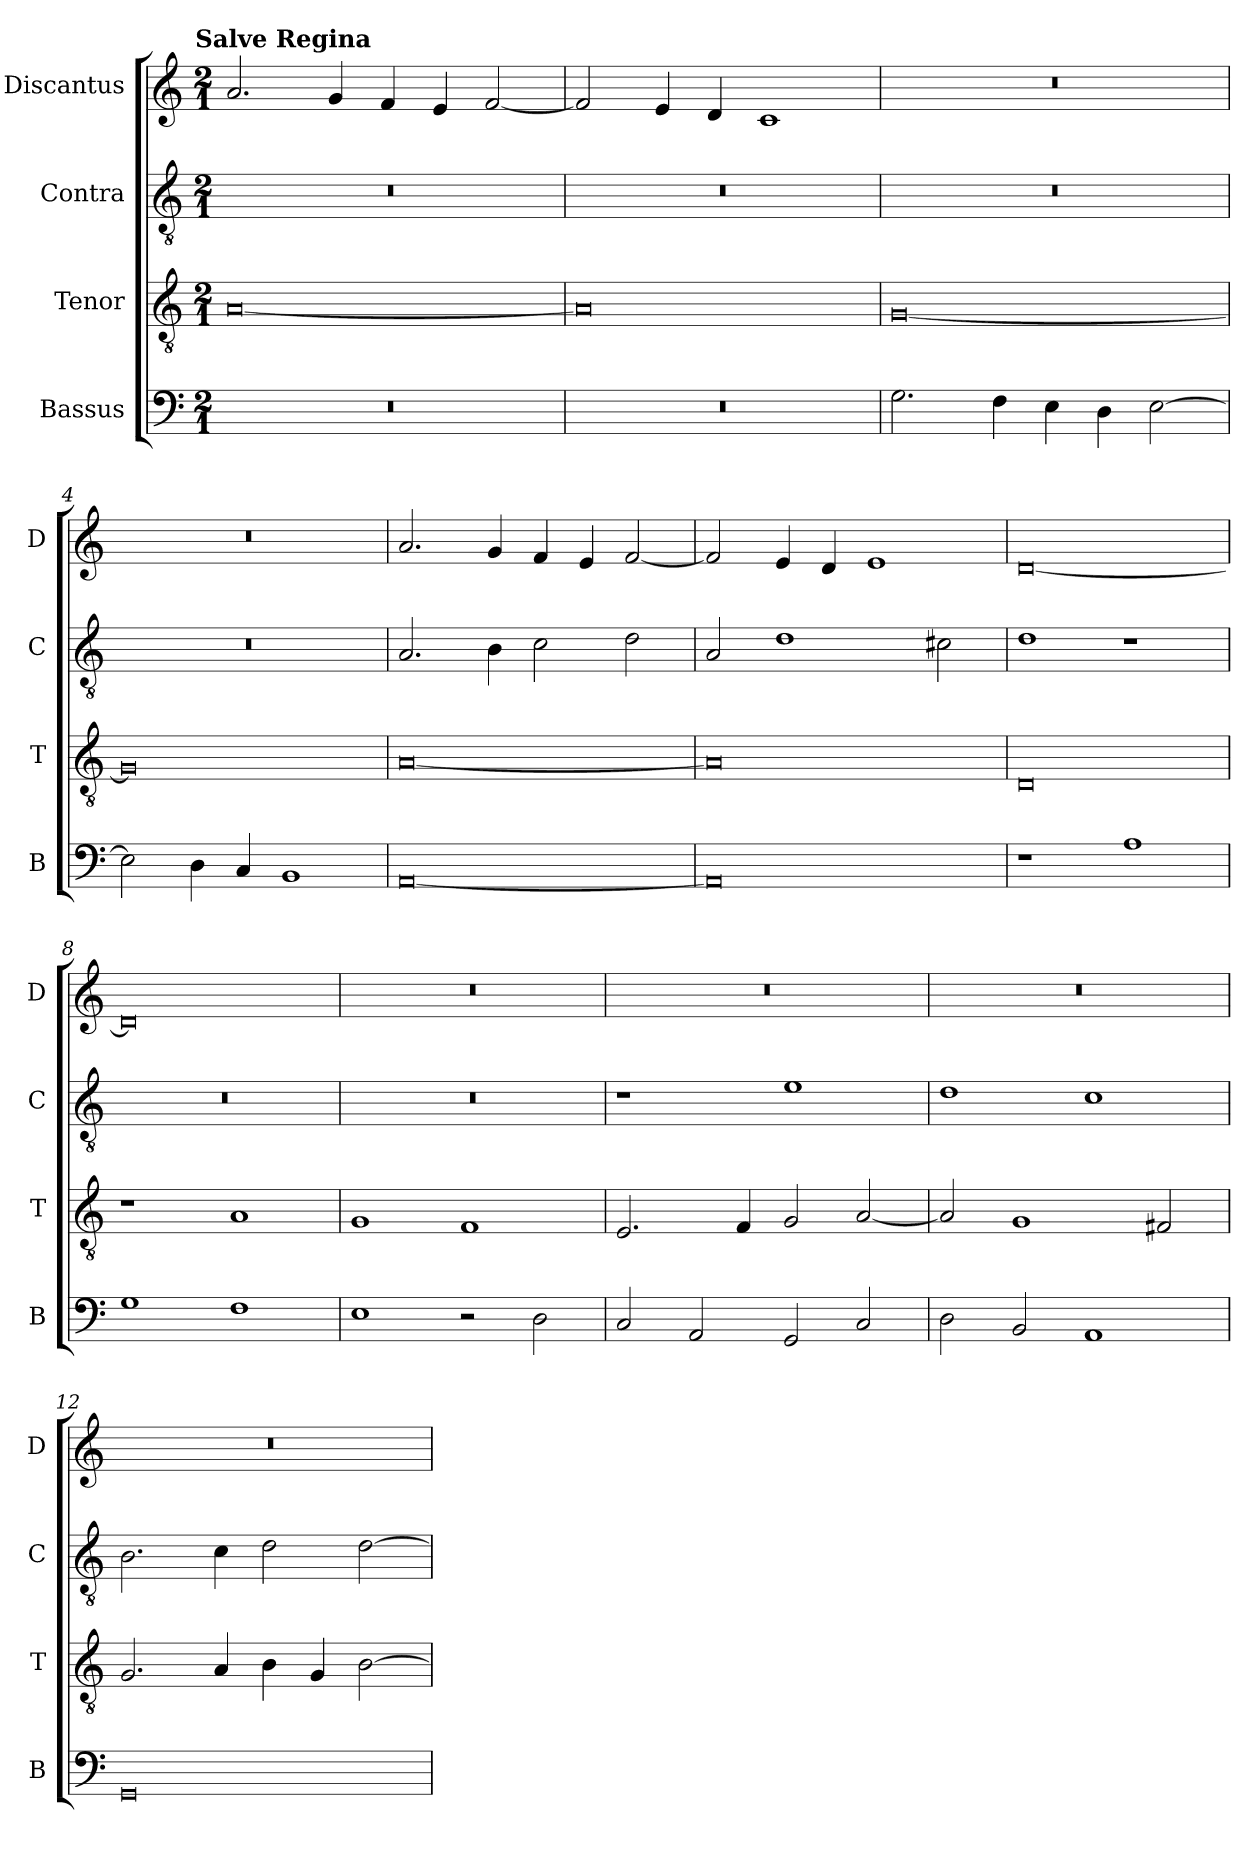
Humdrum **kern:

**kern	**kern	**kern	**kern
*part4	*part3	*part2	*part1
*staff4	*staff3	*staff2	*staff1
*I"Bassus	*I"Tenor	*I"Contra	*I"Discantus
*I'B	*I'T	*I'C	*I'D
*clefF4	*clefGv2	*clefGv2	*clefG2
*k[]	*k[]	*k[]	*k[]
!!LO:TX:omd:t=Salve Regina
*M2/1	*M2/1	*M2/1	*M2/1
=1	=1	=1	=1
0r	[0A	0r	2.a/
.	.	.	4g/
.	.	.	4f/
.	.	.	4e/
.	.	.	[2f/
=2	=2	=2	=2
0r	0A]	0r	2f/]
.	.	.	4e/
.	.	.	4d/
.	.	.	1c
=3	=3	=3	=3
2.G\	[0G	0r	0r
4F\	.	.	.
4E\	.	.	.
4D\	.	.	.
[2E\	.	.	.
=4	=4	=4	=4
2E\]	0G]	0r	0r
4D\	.	.	.
4C/	.	.	.
1BB	.	.	.
=5	=5	=5	=5
[0AA	[0A	2.A/	2.a/
.	.	4B\	4g/
.	.	2c\	4f/
.	.	.	4e/
.	.	2d\	[2f/
=6	=6	=6	=6
0AA]	0A]	2A/	2f/]
.	.	1d	4e/
.	.	.	4d/
.	.	.	1e
.	.	2c#X\	.
=7	=7	=7	=7
1r	0D	1d	[0d
1A	.	1r	.
=8	=8	=8	=8
1G	1r	0r	0d]
1F	1A	.	.
=9	=9	=9	=9
1E	1G	0r	0r
2r	1F	.	.
2D\	.	.	.
=10	=10	=10	=10
2C/	2.E/	1r	0r
2AA/	.	.	.
.	4F/	.	.
2GG/	2G/	1e	.
2C/	[2A/	.	.
=11	=11	=11	=11
2D\	2A/]	1d	0r
2BB/	1G	.	.
1AA	.	1c	.
.	2F#X/	.	.
=12	=12	=12	=12
0GG	2.G/	2.B\	0r
.	4A/	4c\	.
.	4B\	2d\	.
.	4G/	.	.
.	[2B\	[2d\	.
=	=	=	=
*-	*-	*-	*-
